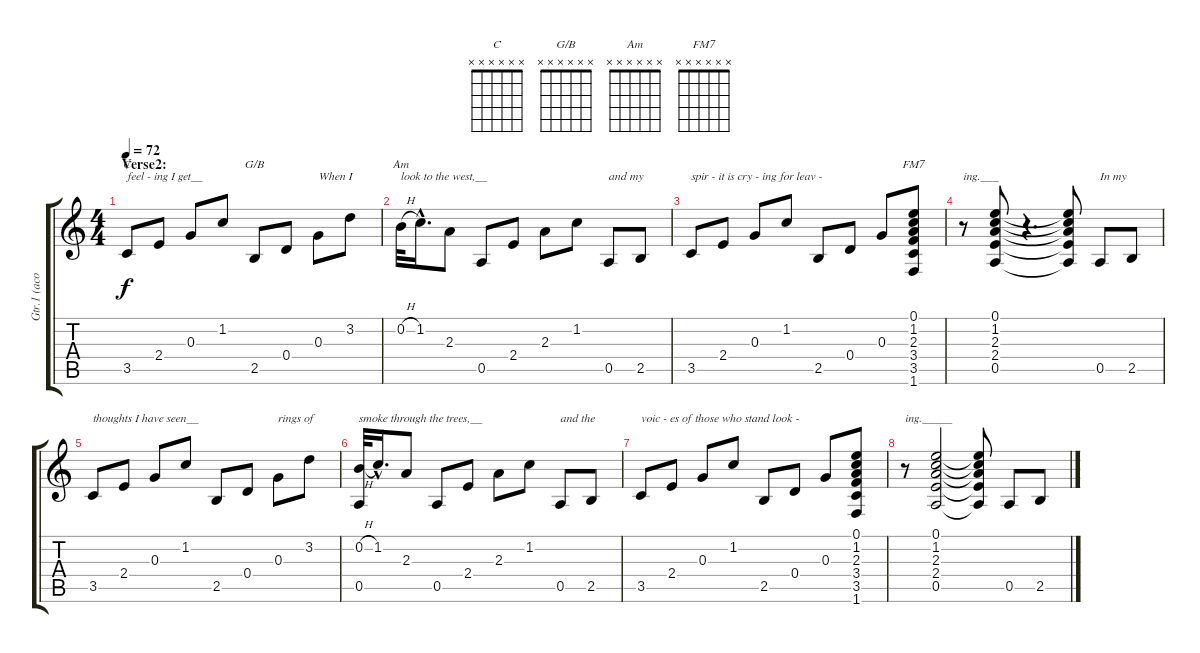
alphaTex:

\track ("Gtr.1 (acous.)" "Gtr.1 (aco") {instrument acousticguitarsteel}
\staff {score tabs}
\tuning (E4 B3 G3 D3 A2 E2) {hide}
\chord ("C" x x x x x x) {firstfret 0}
\chord ("G/B" x x x x x x) {firstfret 0}
\chord ("Am" x x x x x x) {firstfret 0}
\chord ("FM7" x x x x x x) {firstfret 0}
\ts (4 4)
\section ("" "Verse2:")
\tempo 72
\clef g2
\ks c
3.5.8{ch "C" txt "feel - ing I get__ " dy f} 2.4.8 0.3.8 1.2.8 2.5.8{ch "G/B"} 0.4.8 0.3.8{txt "When I"} 3.2.8 |
0.2{h}.32{ch "Am" txt "look to the west,__"} 1.2{hac}.16{d} 2.3.8 0.5.8 2.4.8 2.3.8 1.2.8 0.5.8{txt "and my"} 2.5.8 |
3.5.8{txt "spir - it is cry - ing for leav -"} 2.4.8 0.3.8 1.2.8 2.5.8 0.4.8 0.3.8 (0.1 1.2 2.3 3.4 3.5 1.6).8{ch "FM7"} |
r.8{txt "ing.___"} (0.1 1.2 2.3 2.4 0.5).8 r.4{d} (0.1{t} 1.2{t} 2.3{t} 2.4{t} 0.5{t}).8 0.5.8{txt "In my"} 2.5.8 |
3.5.8{txt "thoughts I have seen__ "} 2.4.8 0.3.8 1.2.8 2.5.8 0.4.8 0.3.8{txt "rings of"} 3.2.8 |
(0.2{h} 0.5).32{txt "smoke through the trees,__"} 1.2{hac}.16{d} 2.3.8 0.5.8 2.4.8 2.3.8 1.2.8 0.5.8{txt "and the"} 2.5.8 |
3.5.8{txt "voic - es of those who stand look -"} 2.4.8 0.3.8 1.2.8 2.5.8 0.4.8 0.3.8 (0.1 1.2 2.3 3.4 3.5 1.6).8 |
r.8{txt "ing._____"} (0.1 1.2 2.3 2.4 0.5).2 (0.1{t} 1.2{t} 2.3{t} 2.4{t} 0.5{t}).8 0.5.8 2.5.8
